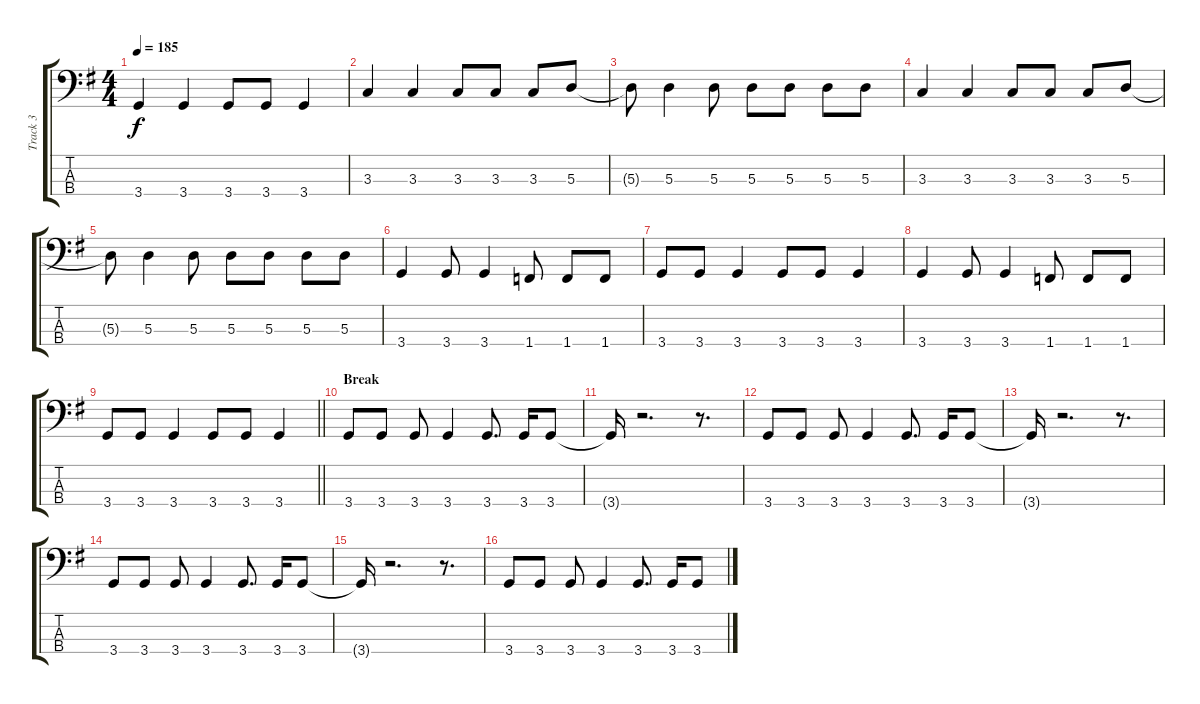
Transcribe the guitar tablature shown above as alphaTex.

\track ("Track 3" "Track 3") {instrument electricbasspick}
\staff {score tabs}
\tuning (G2 D2 A1 E1) {hide}
\ts (4 4)
\tempo 185
\clef f4
\ks g
3.4.4{dy f} 3.4.4 3.4.8 3.4.8 3.4.4 |
3.3.4 3.3.4 3.3.8 3.3.8 3.3.8 5.3.8 |
5.3{t}.8 5.3.4 5.3.8 5.3.8 5.3.8 5.3.8 5.3.8 |
3.3.4 3.3.4 3.3.8 3.3.8 3.3.8 5.3.8 |
5.3{t}.8 5.3.4 5.3.8 5.3.8 5.3.8 5.3.8 5.3.8 |
3.4.4 3.4.8 3.4.4 1.4.8 1.4.8 1.4.8 |
3.4.8 3.4.8 3.4.4 3.4.8 3.4.8 3.4.4 |
3.4.4 3.4.8 3.4.4 1.4.8 1.4.8 1.4.8 |
\barLineRight lightlight
3.4.8 3.4.8 3.4.4 3.4.8 3.4.8 3.4.4 |
\section ("" "Break")
3.4.8 3.4.8 3.4.8 3.4.4 3.4.8{d} 3.4.16 3.4.8 |
3.4{t}.16 r.2{d} r.8{d} |
3.4.8 3.4.8 3.4.8 3.4.4 3.4.8{d} 3.4.16 3.4.8 |
3.4{t}.16 r.2{d} r.8{d} |
3.4.8 3.4.8 3.4.8 3.4.4 3.4.8{d} 3.4.16 3.4.8 |
3.4{t}.16 r.2{d} r.8{d} |
3.4.8 3.4.8 3.4.8 3.4.4 3.4.8{d} 3.4.16 3.4.8
